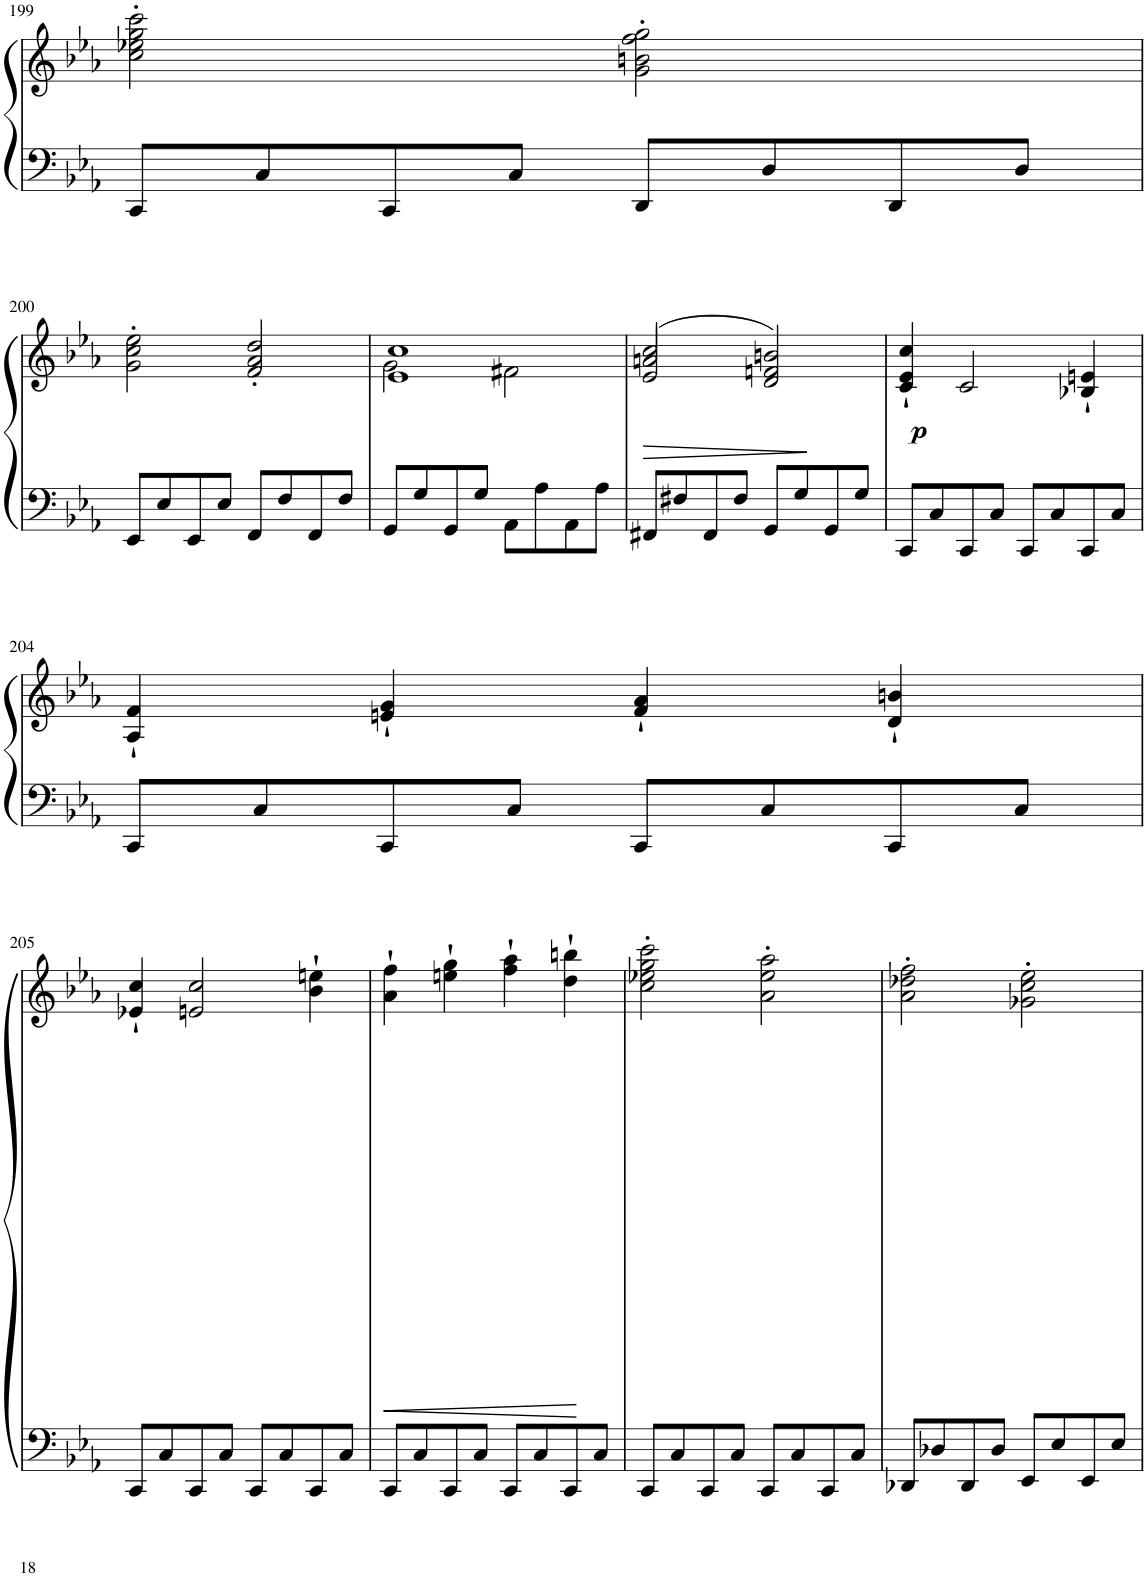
**kern	**kern	**dynam
*part1	*part1	*part1
*staff2	*staff1	*staff1/2
*I"Piano	*	*
*I'Pno	*	*
!!LO:PB:g=z
*clefF4	*clefG2	*
*k[b-e-a-]	*k[b-e-a-]	*
*M4/4	*M4/4	*
*met(c|)	*met(c|)	*
=199	=199	=199
8CC/L	2cc\' 2ee-X\' 2gg\' 2ccc\'	.
8C/	.	.
8CC/	.	.
8C/J	.	.
8DD/L	2g\' 2bn\' 2ff\' 2gg\'	.
8D/	.	.
8DD/	.	.
8D/J	.	.
!!LO:LB:g=z
=200	=200	=200
8EE-/L	2g\' 2cc\' 2ee-\'	.
8E-/	.	.
8EE-/	.	.
8E-/J	.	.
8FF/L	2f/' 2a-/' 2dd/'	.
8F/	.	.
8FF/	.	.
8F/J	.	.
=201	=201	=201
*	*^	*
8GG/L	1e- 1cc	2g\	.
8G/	.	.	.
8GG/	.	.	.
8G/J	.	.	.
8AA-\L	.	2f#X\	.
8A-\	.	.	.
8AA-\	.	.	.
8A-\J	.	.	.
=202	=202	=202	=202
!	!	!	!LO:HP:b
8FF#X/L	(2e-/ 2cc/	2an/	>
8F#X/	.	.	.
8FF#/	.	.	.
8F#/J	.	.	.
8GG/L	2d/ 2fn/ 2bn/)	2ryy	]
8G/	.	.	.
8GG/	.	.	.
8G/J	.	.	.
*	*v	*v	*
=203	=203	=203
!	!	!LO:DY:b
8CC/L	4c/'` 4e-/'` 4cc/'`	p
8C/	.	.
8CC/	2c/	.
8C/J	.	.
8CC/L	.	.
8C/	.	.
8CC/	4B-X/'` 4en/'`	.
8C/J	.	.
!!LO:LB:g=z
=204	=204	=204
8CC/L	4A-/'` 4f/'`	.
8C/	.	.
8CC/	4en/'` 4g/'`	.
8C/J	.	.
8CC/L	4f/'` 4a-/'`	.
8C/	.	.
8CC/	4d/'` 4bn/'`	.
8C/J	.	.
!!LO:LB:g=z
=205	=205	=205
8CC/L	4e-X/'` 4cc/'`	.
8C/	.	.
8CC/	2en/ 2cc/	.
8C/J	.	.
8CC/L	.	.
8C/	.	.
8CC/	4b-\'` 4een\'`	.
8C/J	.	.
=206	=206	=206
!	!	!LO:HP:b
8CC/L	4a-\'` 4ff\'`	<
8C/	.	.
8CC/	4een\'` 4gg\'`	.
8C/J	.	.
8CC/L	4ff\'` 4aa-\'`	.
8C/	.	.
8CC/	4dd\'` 4bbn\'`	[
8C/J	.	.
=207	=207	=207
8CC/L	2cc\' 2ee-X\' 2gg\' 2ccc\'	.
8C/	.	.
8CC/	.	.
8C/J	.	.
8CC/L	2a-\' 2ee-\' 2aa-\'	.
8C/	.	.
8CC/	.	.
8C/J	.	.
=208	=208	=208
8DD-X/L	2a-\' 2dd-X\' 2ff\'	.
8D-X/	.	.
8DD-/	.	.
8D-/J	.	.
8EE-/L	2g-X\' 2cc\' 2ee-\'	.
8E-/	.	.
8EE-/	.	.
8E-/J	.	.
=	=	=
*-	*-	*-
